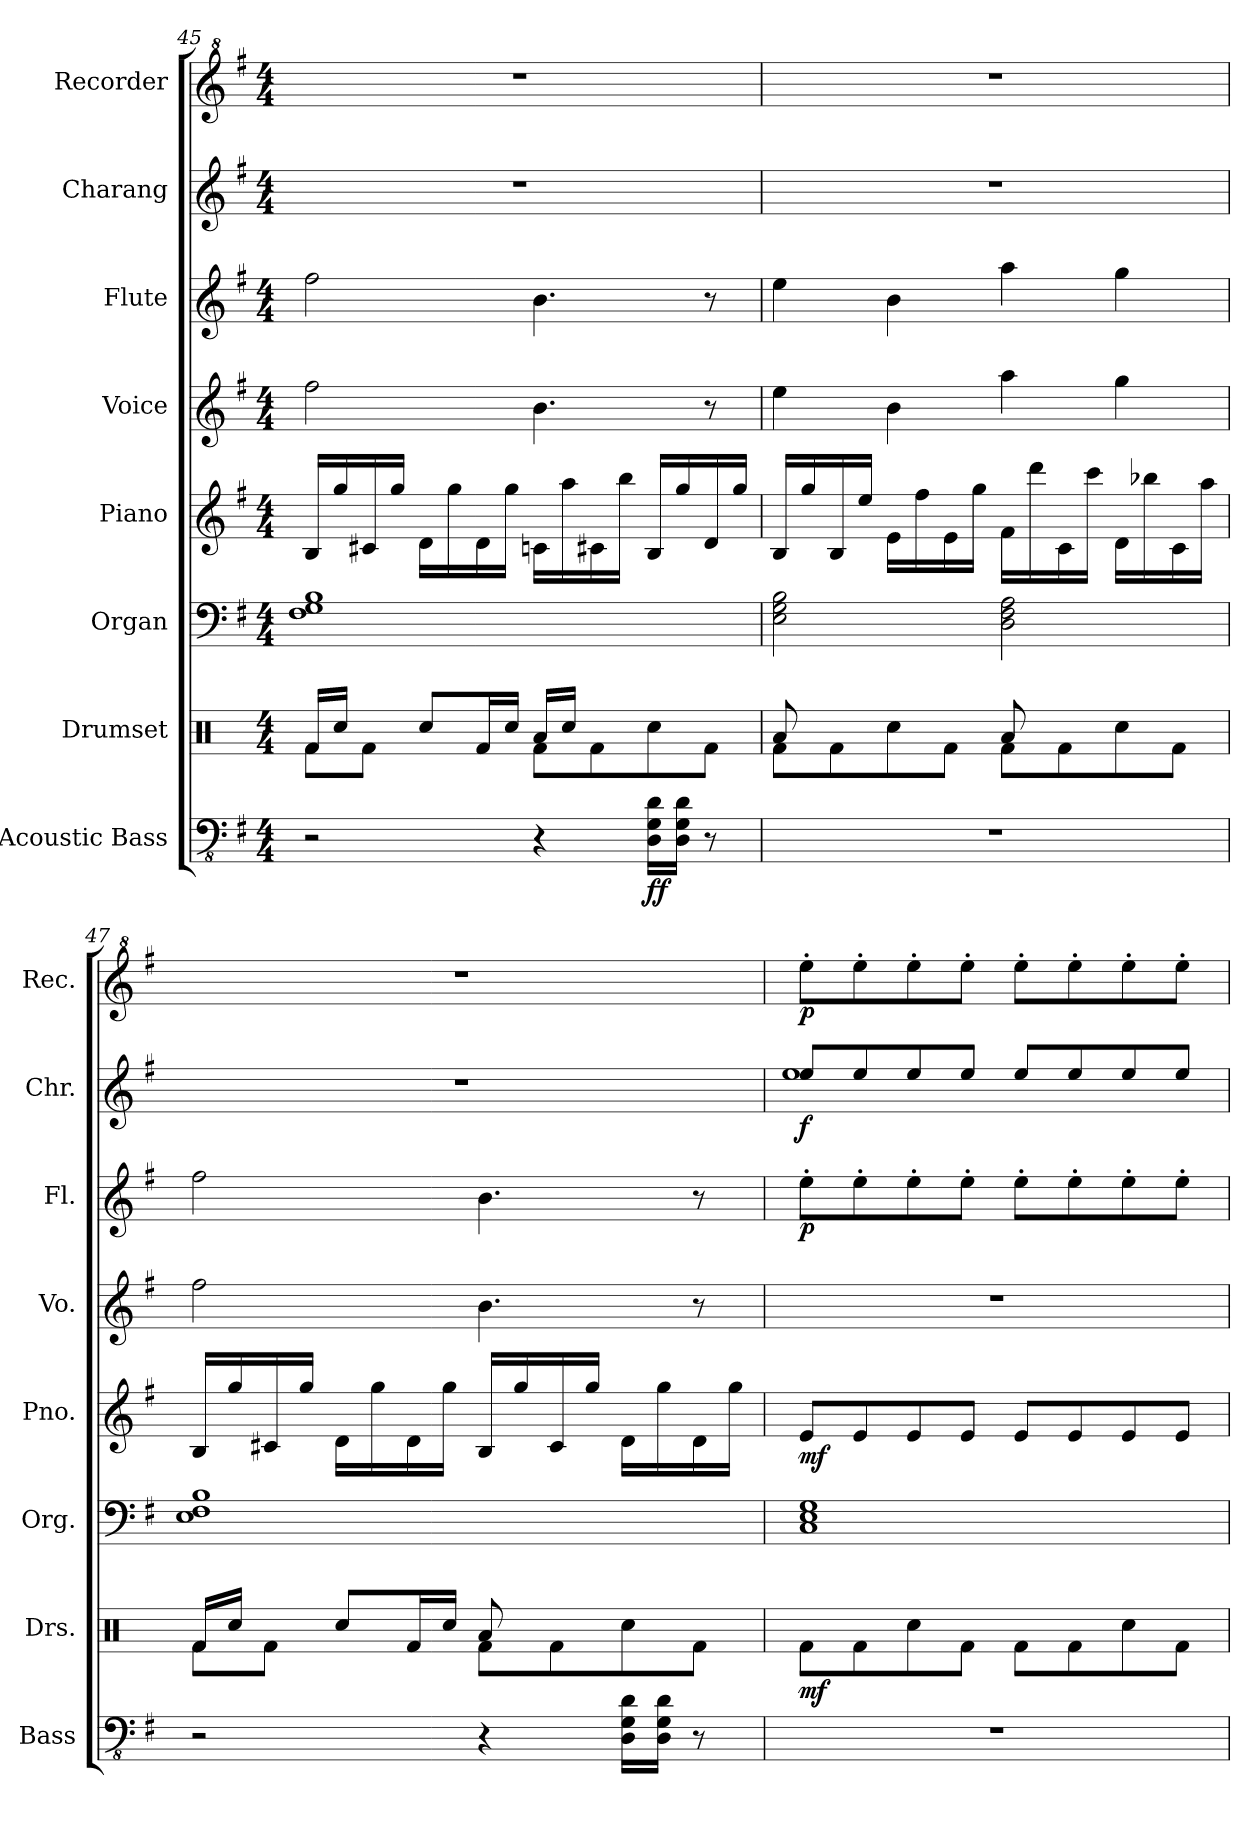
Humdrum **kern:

**kern	**dynam	**kern	**dynam	**kern	**kern	**dynam	**kern	**kern	**dynam	**kern	**dynam	**kern	**dynam
*part8	*part8	*part7	*part7	*part6	*part5	*part5	*part4	*part3	*part3	*part2	*part2	*part1	*part1
*staff8	*staff8	*staff7	*staff7	*staff6	*staff5	*staff5	*staff4	*staff3	*staff3	*staff2	*staff2	*staff1	*staff1
*I"Acoustic Bass	*	*I"Drumset	*	*I"Organ	*I"Piano	*	*I"Voice	*I"Flute	*	*I"Charang	*	*I"Recorder	*
*I'Bass	*	*I'Drs.	*	*I'Org.	*I'Pno.	*	*I'Vo.	*I'Fl.	*	*I'Chr.	*	*I'Rec.	*
*clefFv4	*	*clefX	*	*clefF4	*clefG2	*	*clefG2	*clefG2	*	*clefG2	*	*clefG^2	*
*k[f#]	*	*k[]	*	*k[f#]	*k[f#]	*	*k[f#]	*k[f#]	*	*k[f#]	*	*k[f#]	*
*M4/4	*	*M4/4	*	*M4/4	*M4/4	*	*M4/4	*M4/4	*	*M4/4	*	*M4/4	*
=45	=45	=45	=45	=45	=45	=45	=45	=45	=45	=45	=45	=45	=45
*	*	*^	*	*	*	*	*	*	*	*	*	*	*
2r	.	16Rf/LL	8Rf\L	.	1F# 1G 1B	16B/LL	.	2ff#\	2ff#\	.	1r	.	1r	.
.	.	16Rcc/JJ	.	.	.	16gg/	.	.	.	.	.	.	.	.
.	.	8ryy	8Rf\J	.	.	16c#X/	.	.	.	.	.	.	.	.
.	.	.	.	.	.	16gg/JJ	.	.	.	.	.	.	.	.
.	.	4ryy	8Rcc/L	.	.	16d\LL	.	.	.	.	.	.	.	.
.	.	.	.	.	.	16gg\	.	.	.	.	.	.	.	.
.	.	.	16Rf/L	.	.	16d\	.	.	.	.	.	.	.	.
.	.	.	16Rcc/JJ	.	.	16gg\JJ	.	.	.	.	.	.	.	.
4r	.	16Ra/LL	8Rf\L	.	.	16cn\LL	.	4.b\	4.b\	.	.	.	.	.
.	.	16Rcc/JJ	.	.	.	16aa\	.	.	.	.	.	.	.	.
.	.	8ryy	8Rf\	.	.	16c#X\	.	.	.	.	.	.	.	.
.	.	.	.	.	.	16bb\JJ	.	.	.	.	.	.	.	.
!	!LO:DY:b	!	!	!	!	!	!	!	!	!	!	!	!	!
16DD\ 16GG\ 16D\LL	ff	4ryy	8Rcc\	.	.	16B/LL	.	.	.	.	.	.	.	.
16DD\ 16GG\ 16D\JJ	.	.	.	.	.	16gg/	.	.	.	.	.	.	.	.
8r	.	.	8Rf\J	.	.	16d/	.	8r	8r	.	.	.	.	.
.	.	.	.	.	.	16gg/JJ	.	.	.	.	.	.	.	.
!!LO:PB:g=z
=46	=46	=46	=46	=46	=46	=46	=46	=46	=46	=46	=46	=46	=46	=46
1r	.	8Ra/	8Rf\L	.	2E\ 2G\ 2B\	16B/LL	.	4ee\	4ee\	.	1r	.	1r	.
.	.	.	.	.	.	16gg/	.	.	.	.	.	.	.	.
.	.	8ryy	8Rf\	.	.	16B/	.	.	.	.	.	.	.	.
.	.	.	.	.	.	16ee/JJ	.	.	.	.	.	.	.	.
.	.	4ryy	8Rcc\	.	.	16e\LL	.	4b\	4b\	.	.	.	.	.
.	.	.	.	.	.	16ff#\	.	.	.	.	.	.	.	.
.	.	.	8Rf\J	.	.	16e\	.	.	.	.	.	.	.	.
.	.	.	.	.	.	16gg\JJ	.	.	.	.	.	.	.	.
.	.	8Ra/	8Rf\L	.	2D\ 2F#\ 2A\	16f#\LL	.	4aa\	4aa\	.	.	.	.	.
.	.	.	.	.	.	16ddd\	.	.	.	.	.	.	.	.
.	.	8ryy	8Rf\	.	.	16c\	.	.	.	.	.	.	.	.
.	.	.	.	.	.	16ccc\JJ	.	.	.	.	.	.	.	.
.	.	4ryy	8Rcc\	.	.	16d\LL	.	4gg\	4gg\	.	.	.	.	.
.	.	.	.	.	.	16bb-X\	.	.	.	.	.	.	.	.
.	.	.	8Rf\J	.	.	16c\	.	.	.	.	.	.	.	.
.	.	.	.	.	.	16aa\JJ	.	.	.	.	.	.	.	.
=47	=47	=47	=47	=47	=47	=47	=47	=47	=47	=47	=47	=47	=47	=47
2r	.	16Rf/LL	8Rf\L	.	1E 1F# 1B	16B/LL	.	2ff#\	2ff#\	.	1r	.	1r	.
.	.	16Rcc/JJ	.	.	.	16gg/	.	.	.	.	.	.	.	.
.	.	8ryy	8Rf\J	.	.	16c#X/	.	.	.	.	.	.	.	.
.	.	.	.	.	.	16gg/JJ	.	.	.	.	.	.	.	.
.	.	4ryy	8Rcc/L	.	.	16d\LL	.	.	.	.	.	.	.	.
.	.	.	.	.	.	16gg\	.	.	.	.	.	.	.	.
.	.	.	16Rf/L	.	.	16d\	.	.	.	.	.	.	.	.
.	.	.	16Rcc/JJ	.	.	16gg\JJ	.	.	.	.	.	.	.	.
4r	.	8Ra/	8Rf\L	.	.	16B/LL	.	4.b\	4.b\	.	.	.	.	.
.	.	.	.	.	.	16gg/	.	.	.	.	.	.	.	.
.	.	8ryy	8Rf\	.	.	16c#/	.	.	.	.	.	.	.	.
.	.	.	.	.	.	16gg/JJ	.	.	.	.	.	.	.	.
16DD\ 16GG\ 16D\LL	.	4ryy	8Rcc\	.	.	16d\LL	.	.	.	.	.	.	.	.
16DD\ 16GG\ 16D\JJ	.	.	.	.	.	16gg\	.	.	.	.	.	.	.	.
8r	.	.	8Rf\J	.	.	16d\	.	8r	8r	.	.	.	.	.
.	.	.	.	.	.	16gg\JJ	.	.	.	.	.	.	.	.
!!LO:PB:g=z
=48	=48	=48	=48	=48	=48	=48	=48	=48	=48	=48	=48	=48	=48	=48
*	*	*	*	*	*	*	*	*	*	*	*^	*	*	*
!	!	!	!	!LO:DY:b	!	!	!LO:DY:b	!	!	!LO:DY:b	!	!	!LO:DY:b	!	!LO:DY:b
1r	.	1ryy	8Rf\L	mf	1C 1E 1G	8e/L	mf	1r	8ee'\L	p	8ee/L	1ee	f	8eee'\L	p
.	.	.	8Rf\	.	.	8e/	.	.	8ee'\	.	8ee/	.	.	8eee'\	.
.	.	.	8Rcc\	.	.	8e/	.	.	8ee'\	.	8ee/	.	.	8eee'\	.
.	.	.	8Rf\J	.	.	8e/J	.	.	8ee'\J	.	8ee/J	.	.	8eee'\J	.
.	.	.	8Rf\L	.	.	8e/L	.	.	8ee'\L	.	8ee/L	.	.	8eee'\L	.
.	.	.	8Rf\	.	.	8e/	.	.	8ee'\	.	8ee/	.	.	8eee'\	.
.	.	.	8Rcc\	.	.	8e/	.	.	8ee'\	.	8ee/	.	.	8eee'\	.
.	.	.	8Rf\J	.	.	8e/J	.	.	8ee'\J	.	8ee/J	.	.	8eee'\J	.
*	*	*v	*v	*	*	*	*	*	*	*	*v	*v	*	*	*
=	=	=	=	=	=	=	=	=	=	=	=	=	=
*-	*-	*-	*-	*-	*-	*-	*-	*-	*-	*-	*-	*-	*-
